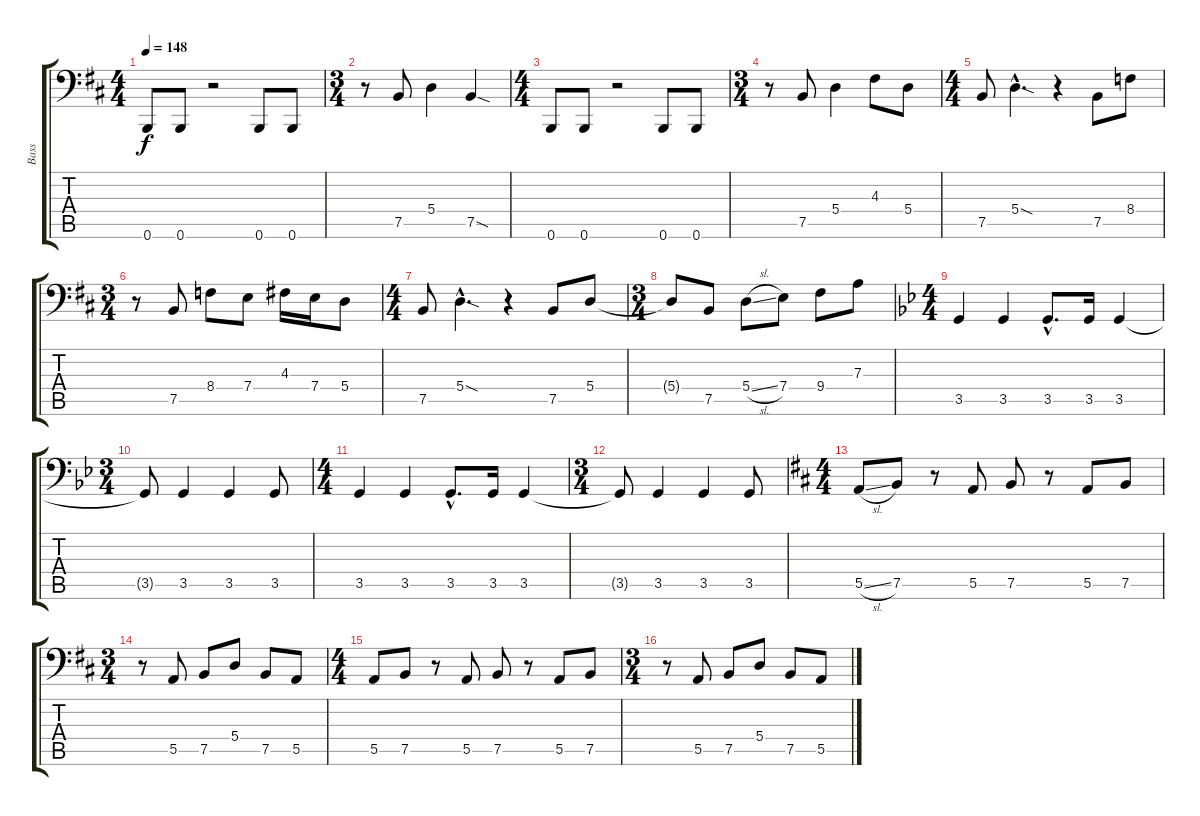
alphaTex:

\track ("Bass" "Bass") {instrument electricbassfinger}
\staff {score tabs}
\tuning (C3 G2 D2 A1 E1 B0) {hide}
\ts (4 4)
\tempo 148
\clef f4
\ks d
0.6.8{dy f} 0.6.8 r.2 0.6.8 0.6.8 |
\ts (3 4)
r.8 7.5.8 5.4.4 7.5{sod}.4 |
\ts (4 4)
0.6.8 0.6.8 r.2 0.6.8 0.6.8 |
\ts (3 4)
r.8 7.5.8 5.4.4 4.3.8 5.4.8 |
\ts (4 4)
7.5.8 5.4{sod hac}.4{d} r.4 7.5.8 8.4.8 |
\ts (3 4)
r.8 7.5.8 8.4.8 7.4.8 4.3.16 7.4.16 5.4.8 |
\ts (4 4)
7.5.8 5.4{sod hac}.4{d} r.4 7.5.8 5.4.8 |
\ts (3 4)
5.4{t}.8 7.5.8 5.4{sl}.8 7.4.8 9.4.8 7.3.8 |
\ts (4 4)
\ks bb
3.5.4 3.5.4 3.5{hac}.8{d} 3.5.16 3.5.4 |
\ts (3 4)
3.5{t}.8 3.5.4 3.5.4 3.5.8 |
\ts (4 4)
3.5.4 3.5.4 3.5{hac}.8{d} 3.5.16 3.5.4 |
\ts (3 4)
3.5{t}.8 3.5.4 3.5.4 3.5.8 |
\ts (4 4)
\ks d
5.5{sl}.8 7.5.8 r.8 5.5.8 7.5.8 r.8 5.5.8 7.5.8 |
\ts (3 4)
r.8 5.5.8 7.5.8 5.4.8 7.5.8 5.5.8 |
\ts (4 4)
5.5.8 7.5.8 r.8 5.5.8 7.5.8 r.8 5.5.8 7.5.8 |
\ts (3 4)
r.8 5.5.8 7.5.8 5.4.8 7.5.8 5.5.8
